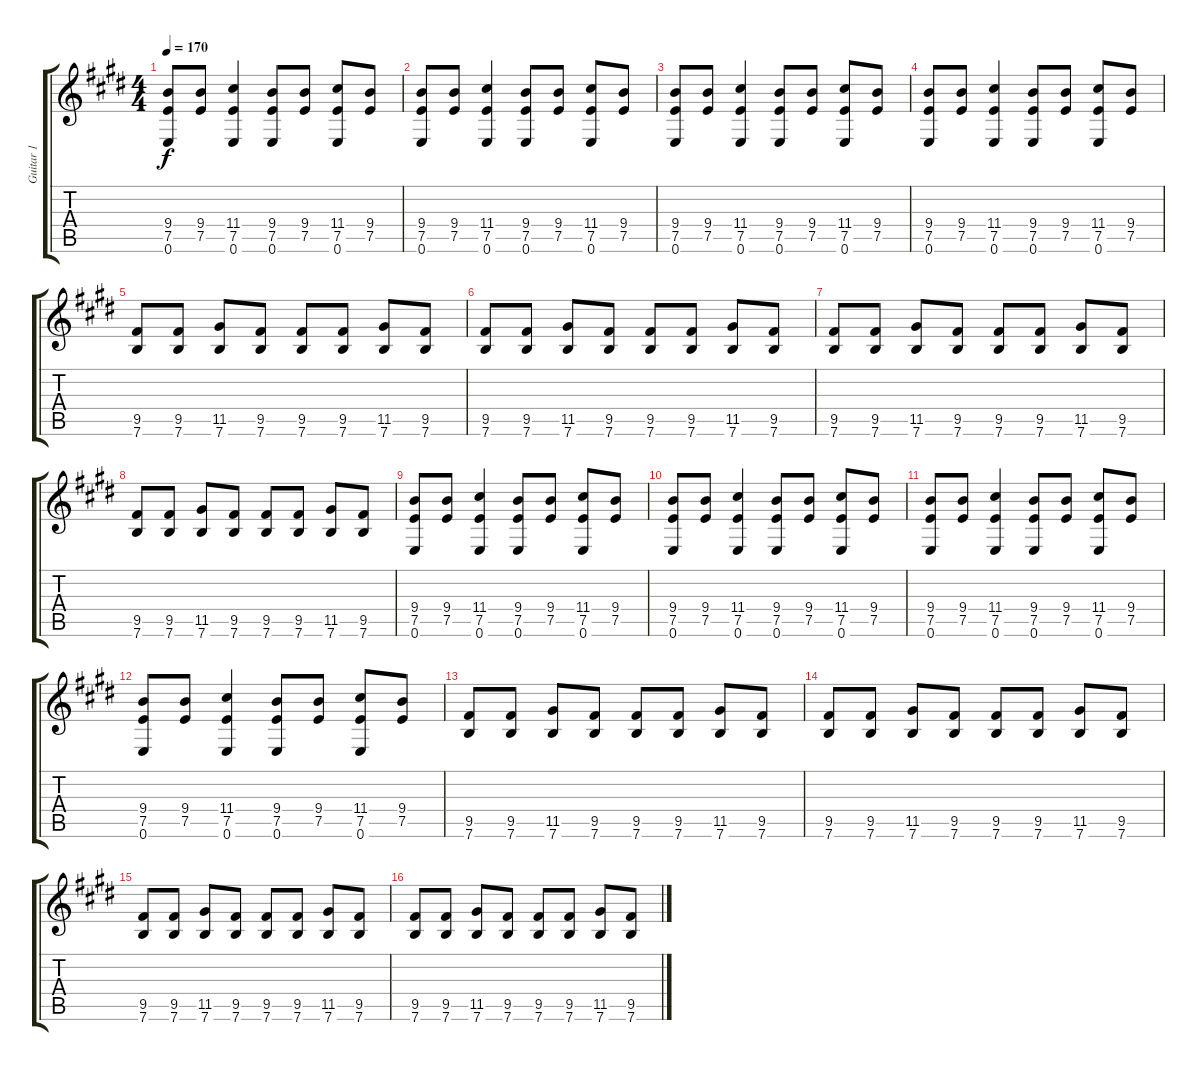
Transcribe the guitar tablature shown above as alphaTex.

\track ("Guitar 1" "Guitar 1") {instrument distortionguitar}
\staff {score tabs}
\tuning (E4 B3 G3 D3 A2 E2) {hide}
\ts (4 4)
\tempo 170
\clef g2
\ks e
(9.4 7.5 0.6).8{dy f} (9.4 7.5).8 (11.4 7.5 0.6).4 (9.4 7.5 0.6).8 (9.4 7.5).8 (11.4 7.5 0.6).8 (9.4 7.5).8 |
(9.4 7.5 0.6).8 (9.4 7.5).8 (11.4 7.5 0.6).4 (9.4 7.5 0.6).8 (9.4 7.5).8 (11.4 7.5 0.6).8 (9.4 7.5).8 |
(9.4 7.5 0.6).8 (9.4 7.5).8 (11.4 7.5 0.6).4 (9.4 7.5 0.6).8 (9.4 7.5).8 (11.4 7.5 0.6).8 (9.4 7.5).8 |
(9.4 7.5 0.6).8 (9.4 7.5).8 (11.4 7.5 0.6).4 (9.4 7.5 0.6).8 (9.4 7.5).8 (11.4 7.5 0.6).8 (9.4 7.5).8 |
(9.5 7.6).8 (9.5 7.6).8 (11.5 7.6).8 (9.5 7.6).8 (9.5 7.6).8 (9.5 7.6).8 (11.5 7.6).8 (9.5 7.6).8 |
(9.5 7.6).8 (9.5 7.6).8 (11.5 7.6).8 (9.5 7.6).8 (9.5 7.6).8 (9.5 7.6).8 (11.5 7.6).8 (9.5 7.6).8 |
(9.5 7.6).8 (9.5 7.6).8 (11.5 7.6).8 (9.5 7.6).8 (9.5 7.6).8 (9.5 7.6).8 (11.5 7.6).8 (9.5 7.6).8 |
(9.5 7.6).8 (9.5 7.6).8 (11.5 7.6).8 (9.5 7.6).8 (9.5 7.6).8 (9.5 7.6).8 (11.5 7.6).8 (9.5 7.6).8 |
(9.4 7.5 0.6).8 (9.4 7.5).8 (11.4 7.5 0.6).4 (9.4 7.5 0.6).8 (9.4 7.5).8 (11.4 7.5 0.6).8 (9.4 7.5).8 |
(9.4 7.5 0.6).8 (9.4 7.5).8 (11.4 7.5 0.6).4 (9.4 7.5 0.6).8 (9.4 7.5).8 (11.4 7.5 0.6).8 (9.4 7.5).8 |
(9.4 7.5 0.6).8 (9.4 7.5).8 (11.4 7.5 0.6).4 (9.4 7.5 0.6).8 (9.4 7.5).8 (11.4 7.5 0.6).8 (9.4 7.5).8 |
(9.4 7.5 0.6).8 (9.4 7.5).8 (11.4 7.5 0.6).4 (9.4 7.5 0.6).8 (9.4 7.5).8 (11.4 7.5 0.6).8 (9.4 7.5).8 |
(9.5 7.6).8 (9.5 7.6).8 (11.5 7.6).8 (9.5 7.6).8 (9.5 7.6).8 (9.5 7.6).8 (11.5 7.6).8 (9.5 7.6).8 |
(9.5 7.6).8 (9.5 7.6).8 (11.5 7.6).8 (9.5 7.6).8 (9.5 7.6).8 (9.5 7.6).8 (11.5 7.6).8 (9.5 7.6).8 |
(9.5 7.6).8 (9.5 7.6).8 (11.5 7.6).8 (9.5 7.6).8 (9.5 7.6).8 (9.5 7.6).8 (11.5 7.6).8 (9.5 7.6).8 |
(9.5 7.6).8 (9.5 7.6).8 (11.5 7.6).8 (9.5 7.6).8 (9.5 7.6).8 (9.5 7.6).8 (11.5 7.6).8 (9.5 7.6).8
